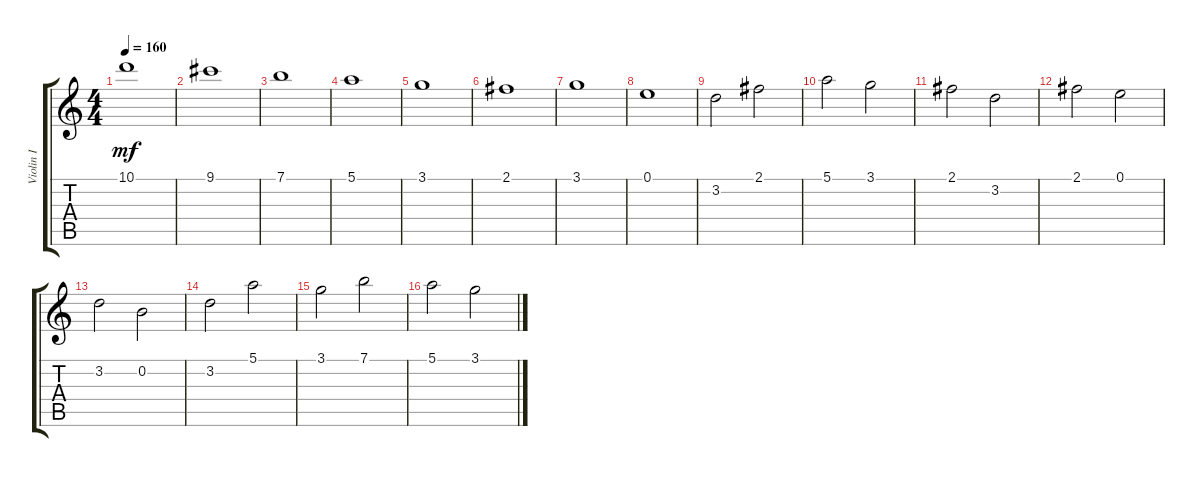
\track ("Violin I" "Violin I") {instrument acousticguitarnylon}
\staff {score tabs}
\tuning (E4 B3 G3 D3 A2 E2) {hide}
\ts (4 4)
\tempo 160
\clef g2
\ks c
10.1.1{dy mf} |
9.1.1 |
7.1.1 |
5.1.1 |
3.1.1 |
2.1.1 |
3.1.1 |
0.1.1 |
3.2.2 2.1.2 |
5.1.2 3.1.2 |
2.1.2 3.2.2 |
2.1.2 0.1.2 |
3.2.2 0.2.2 |
3.2.2 5.1.2 |
3.1.2 7.1.2 |
5.1.2 3.1.2
